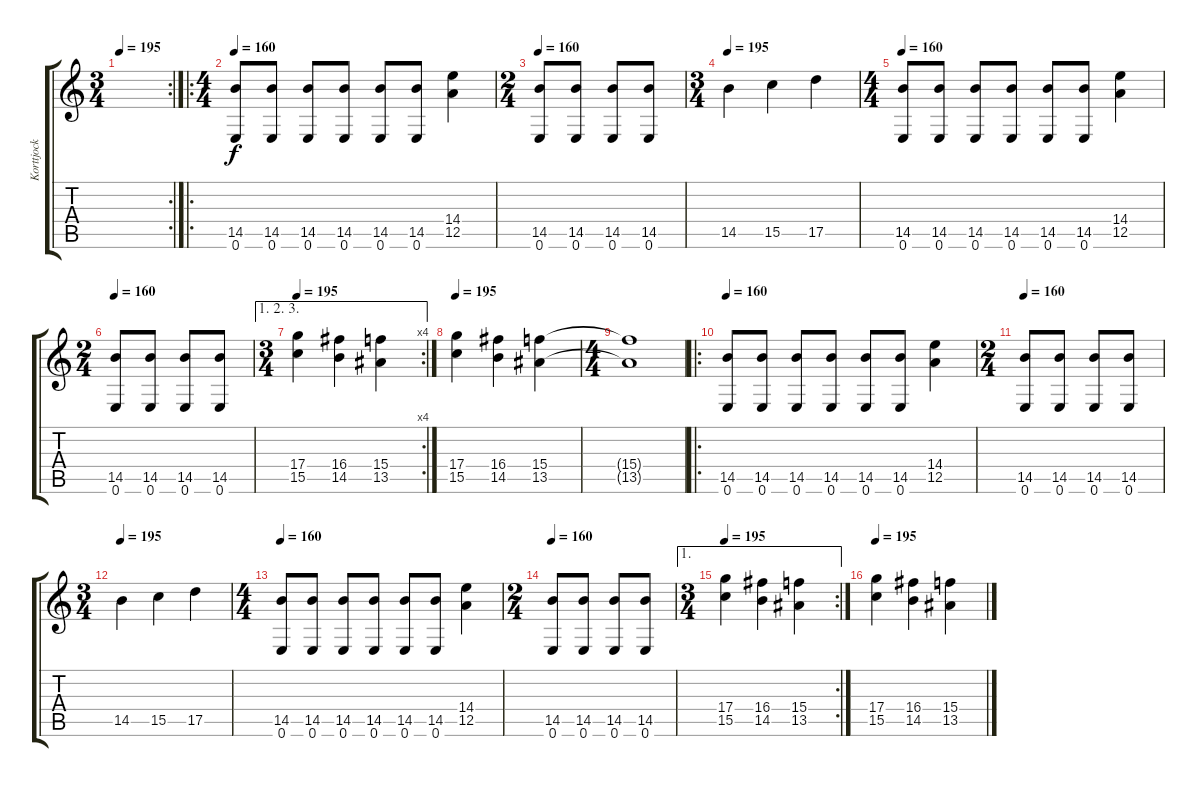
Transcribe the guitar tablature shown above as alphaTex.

\track ("Korttjock" "Korttjock") {instrument distortionguitar}
\staff {score tabs}
\tuning (E4 B3 G3 D3 A2 E2) {hide}
\rc 2
\ts (3 4)
\tempo 195
\clef g2
\ks c
|
\ro
\ts (4 4)
\tempo 160
(14.5 0.6).8 (14.5 0.6).8 (14.5 0.6).8 (14.5 0.6).8 (14.5 0.6).8 (14.5 0.6).8 (14.4 12.5).4 |
\ts (2 4)
\tempo 160
(14.5 0.6).8 (14.5 0.6).8 (14.5 0.6).8 (14.5 0.6).8 |
\ts (3 4)
\tempo 195
14.5.4 15.5.4 17.5.4 |
\ts (4 4)
\tempo 160
(14.5 0.6).8 (14.5 0.6).8 (14.5 0.6).8 (14.5 0.6).8 (14.5 0.6).8 (14.5 0.6).8 (14.4 12.5).4 |
\ts (2 4)
\tempo 160
(14.5 0.6).8 (14.5 0.6).8 (14.5 0.6).8 (14.5 0.6).8 |
\ae (1 2 3)
\rc 4
\ts (3 4)
\tempo 195
(17.4 15.5).4 (16.4 14.5).4 (15.4 13.5).4 |
\tempo 195
(17.4 15.5).4 (16.4 14.5).4 (15.4 13.5).4 |
\ts (4 4)
(15.4{t} 13.5{t}).1 |
\ro
\tempo 160
(14.5 0.6).8 (14.5 0.6).8 (14.5 0.6).8 (14.5 0.6).8 (14.5 0.6).8 (14.5 0.6).8 (14.4 12.5).4 |
\ts (2 4)
\tempo 160
(14.5 0.6).8 (14.5 0.6).8 (14.5 0.6).8 (14.5 0.6).8 |
\ts (3 4)
\tempo 195
14.5.4 15.5.4 17.5.4 |
\ts (4 4)
\tempo 160
(14.5 0.6).8 (14.5 0.6).8 (14.5 0.6).8 (14.5 0.6).8 (14.5 0.6).8 (14.5 0.6).8 (14.4 12.5).4 |
\ts (2 4)
\tempo 160
(14.5 0.6).8 (14.5 0.6).8 (14.5 0.6).8 (14.5 0.6).8 |
\ae 1
\rc 2
\ts (3 4)
\tempo 195
(17.4 15.5).4 (16.4 14.5).4 (15.4 13.5).4 |
\tempo 195
(17.4 15.5).4 (16.4 14.5).4 (15.4 13.5).4
